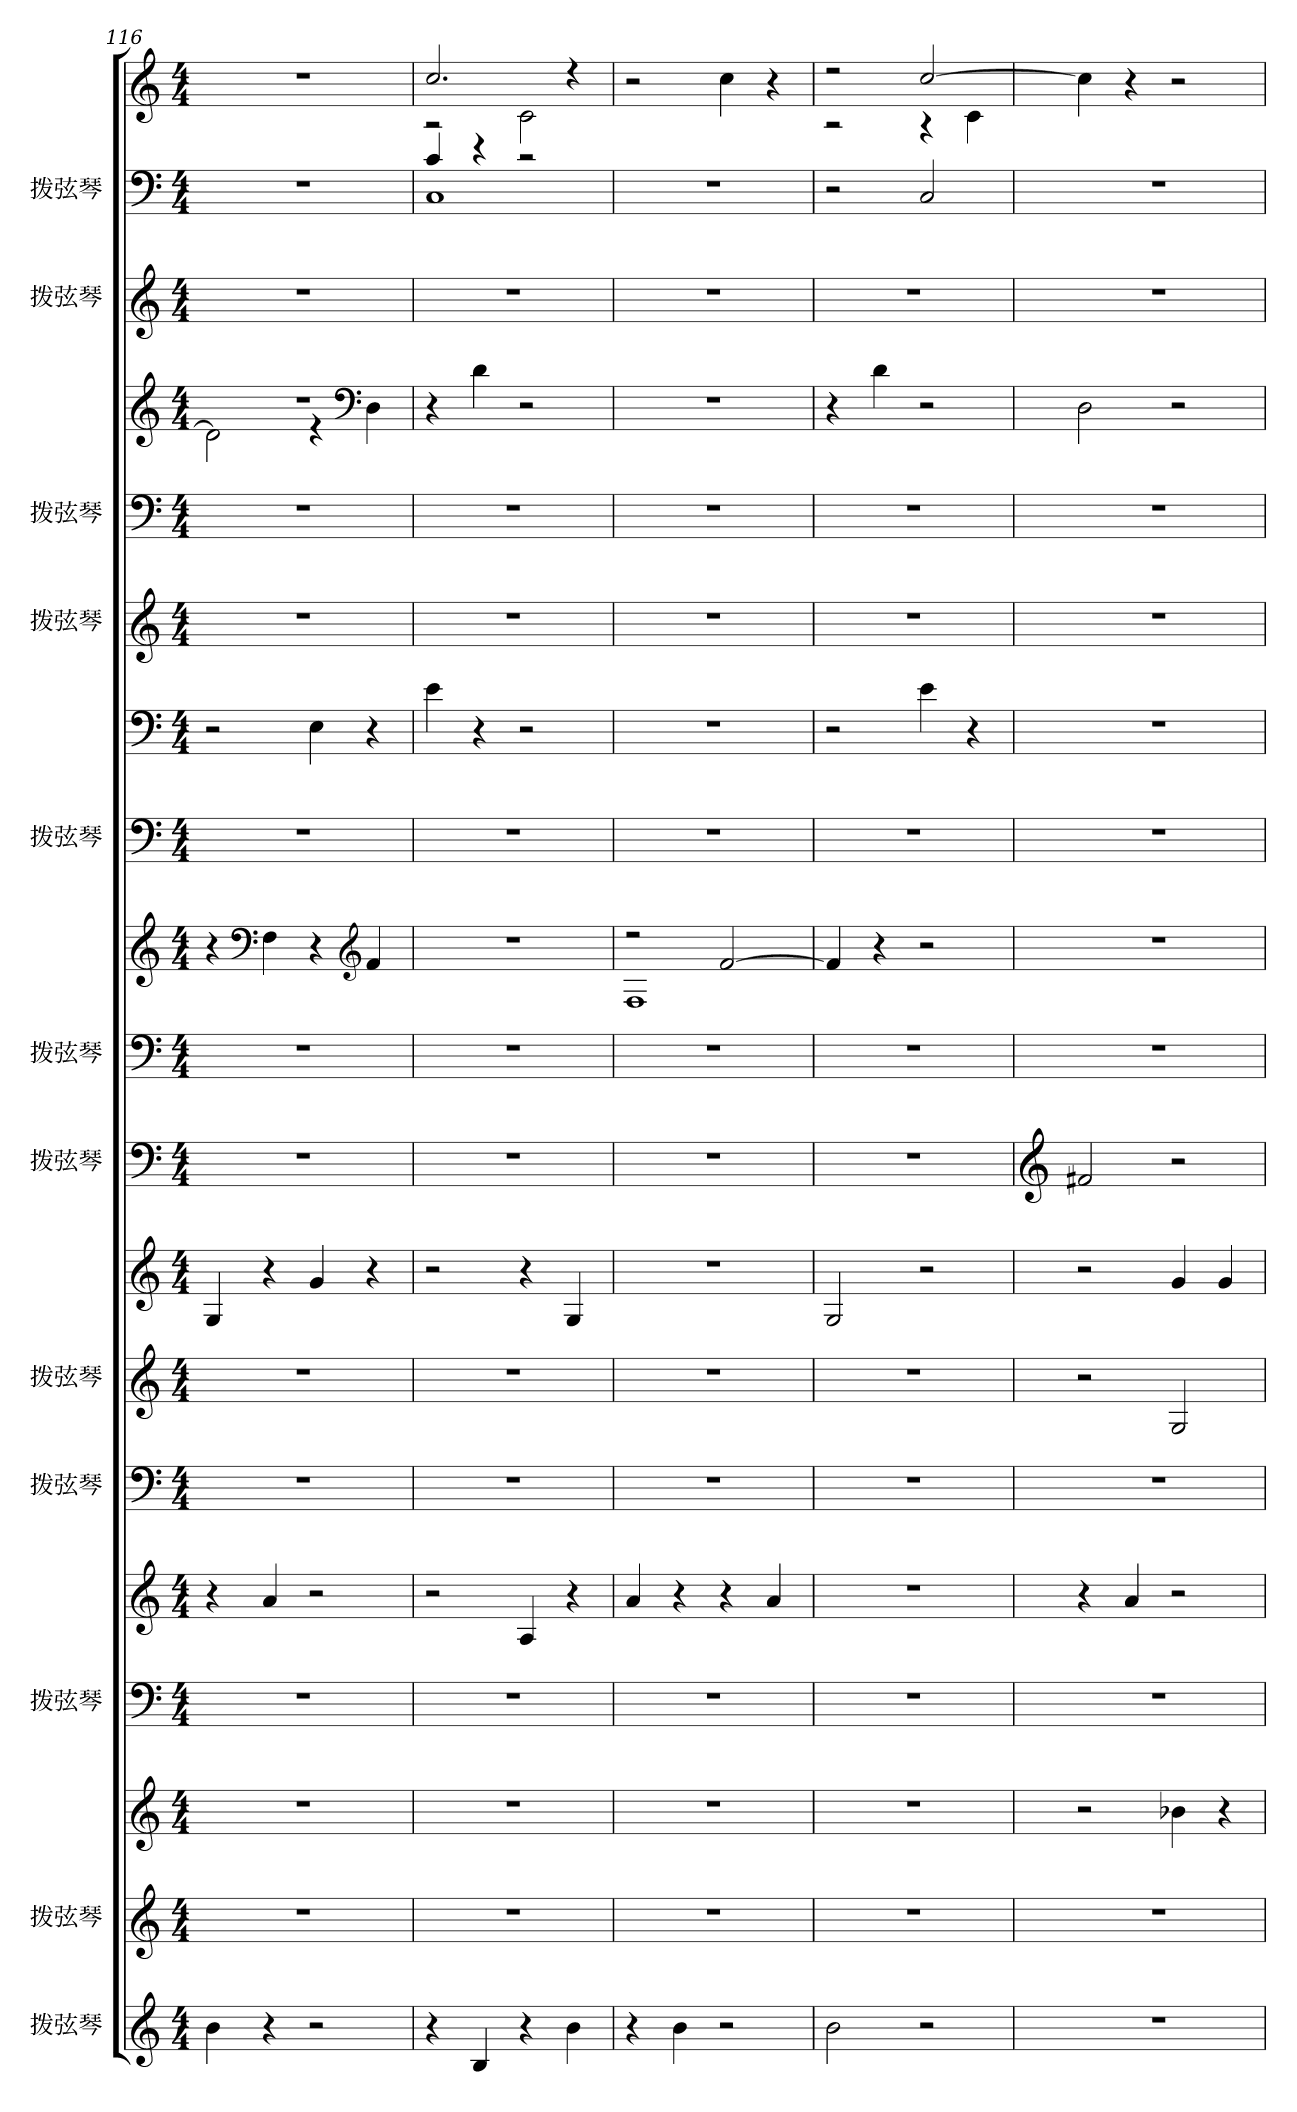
**kern	**kern	**kern	**kern	**kern	**kern	**kern	**kern	**kern	**kern	**kern	**kern	**kern	**kern	**kern	**kern	**kern	**kern	**kern
*part12	*part11	*part11	*part10	*part10	*part9	*part8	*part8	*part7	*part6	*part6	*part5	*part5	*part4	*part3	*part3	*part2	*part1	*part1
*staff19	*staff18	*staff17	*staff16	*staff15	*staff14	*staff13	*staff12	*staff11	*staff10	*staff9	*staff8	*staff7	*staff6	*staff5	*staff4	*staff3	*staff2	*staff1
*I"拨弦琴	*I"拨弦琴	*	*I"拨弦琴	*	*I"拨弦琴	*I"拨弦琴	*	*I"拨弦琴	*I"拨弦琴	*	*I"拨弦琴	*	*I"拨弦琴	*I"拨弦琴	*	*I"拨弦琴	*I"拨弦琴	*
*clefG2	*clefG2	*clefG2	*clefF4	*clefG2	*clefF4	*clefG2	*clefG2	*clefF4	*clefF4	*clefG2	*clefF4	*clefF4	*clefG2	*clefF4	*clefG2	*clefG2	*clefF4	*clefG2
*k[]	*k[]	*k[]	*k[]	*k[]	*k[]	*k[]	*k[]	*k[]	*k[]	*k[]	*k[]	*k[]	*k[]	*k[]	*k[]	*k[]	*k[]	*k[]
*M4/4	*M4/4	*M4/4	*M4/4	*M4/4	*M4/4	*M4/4	*M4/4	*M4/4	*M4/4	*M4/4	*M4/4	*M4/4	*M4/4	*M4/4	*M4/4	*M4/4	*M4/4	*M4/4
=116	=116	=116	=116	=116	=116	=116	=116	=116	=116	=116	=116	=116	=116	=116	=116	=116	=116	=116
*	*	*	*	*	*	*	*	*	*	*	*	*	*	*	*^	*	*	*
4b\	1r	1r	1r	4r	1r	1r	4G/	1r	1r	4r	1r	2r	1r	1r	1r	2d\]	1r	1r	1r
*	*	*	*	*	*	*	*	*	*	*clefF4	*	*	*	*	*	*	*	*	*
4r	.	.	.	4a/	.	.	4r	.	.	4F\	.	.	.	.	.	.	.	.	.
2r	.	.	.	2r	.	.	4g/	.	.	4r	.	4E\	.	.	.	4r	.	.	.
*	*	*	*	*	*	*	*	*	*	*clefG2	*	*	*	*	*clefF4	*	*	*	*
.	.	.	.	.	.	.	4r	.	.	4f/	.	4r	.	.	.	4D\	.	.	.
*	*	*	*	*	*	*	*	*	*	*	*	*	*	*	*v	*v	*	*	*
=117	=117	=117	=117	=117	=117	=117	=117	=117	=117	=117	=117	=117	=117	=117	=117	=117	=117	=117
*	*	*	*	*	*	*	*	*	*	*	*	*	*	*	*	*	*^	*^
4r	1r	1r	1r	2r	1r	1r	2r	1r	1r	1r	1r	4e\	1r	1r	4r	1r	4c/	1C	2.cc/	2r
4B/	.	.	.	.	.	.	.	.	.	.	.	4r	.	.	4d\	.	4r	.	.	.
4r	.	.	.	4A/	.	.	4r	.	.	.	.	2r	.	.	2r	.	2r	.	.	2c\
4b\	.	.	.	4r	.	.	4G/	.	.	.	.	.	.	.	.	.	.	.	4r	.
*	*	*	*	*	*	*	*	*	*	*	*	*	*	*	*	*	*v	*v	*	*
*	*	*	*	*	*	*	*	*	*	*	*	*	*	*	*	*	*	*v	*v
=118	=118	=118	=118	=118	=118	=118	=118	=118	=118	=118	=118	=118	=118	=118	=118	=118	=118	=118
*	*	*	*	*	*	*	*	*	*	*^	*	*	*	*	*	*	*	*
4r	1r	1r	1r	4a/	1r	1r	1r	1r	1r	2r	1F	1r	1r	1r	1r	1r	1r	1r	2r
4b\	.	.	.	4r	.	.	.	.	.	.	.	.	.	.	.	.	.	.	.
2r	.	.	.	4r	.	.	.	.	.	[2f/	.	.	.	.	.	.	.	.	4cc\
.	.	.	.	4a/	.	.	.	.	.	.	.	.	.	.	.	.	.	.	4r
*	*	*	*	*	*	*	*	*	*	*v	*v	*	*	*	*	*	*	*	*
!!LO:PB:g=z
=119	=119	=119	=119	=119	=119	=119	=119	=119	=119	=119	=119	=119	=119	=119	=119	=119	=119	=119
*	*	*	*	*	*	*	*	*	*	*	*	*	*	*	*	*	*	*^
2b\	1r	1r	1r	1r	1r	1r	2G/	1r	1r	4f/]	1r	2r	1r	1r	4r	1r	2r	2r	2r
.	.	.	.	.	.	.	.	.	.	4r	.	.	.	.	4d\	.	.	.	.
2r	.	.	.	.	.	.	2r	.	.	2r	.	4e\	.	.	2r	.	2C/	[2cc/	4r
.	.	.	.	.	.	.	.	.	.	.	.	4r	.	.	.	.	.	.	4c\
*	*	*	*	*	*	*	*	*	*	*	*	*	*	*	*	*	*	*v	*v
=120	=120	=120	=120	=120	=120	=120	=120	=120	=120	=120	=120	=120	=120	=120	=120	=120	=120	=120
*	*	*	*	*	*	*	*	*clefG2	*	*	*	*	*	*	*	*	*	*
1r	1r	2r	1r	4r	1r	2r	2r	2f#X/	1r	1r	1r	1r	1r	1r	2D\	1r	1r	4cc\]
.	.	.	.	4a/	.	.	.	.	.	.	.	.	.	.	.	.	.	4r
.	.	4b-X\	.	2r	.	2G/	4g/	2r	.	.	.	.	.	.	2r	.	.	2r
.	.	4r	.	.	.	.	4g/	.	.	.	.	.	.	.	.	.	.	.
=	=	=	=	=	=	=	=	=	=	=	=	=	=	=	=	=	=	=
*-	*-	*-	*-	*-	*-	*-	*-	*-	*-	*-	*-	*-	*-	*-	*-	*-	*-	*-
